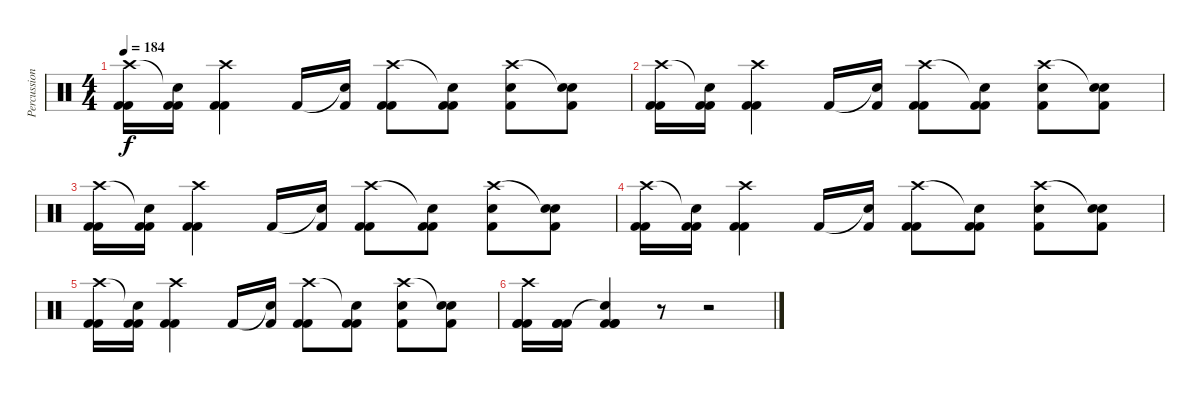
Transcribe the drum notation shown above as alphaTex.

\track ("Percussion" "Percussion") {instrument percussion}
\staff {score}
\articulation defaults
\ts (4 4)
\tempo 184
\clef neutral
\ks c
("Crash high (hit)" "Kick (hit) 2" "Kick (hit) 2").16{dy f} ("Snare (hit)"{t} "Kick (hit) 2" "Kick (hit) 2").16 ("Crash high (hit)" "Kick (hit) 2" "Kick (hit) 2").4 "Kick (hit) 2".16 ("Snare (hit)"{t} "Kick (hit) 2").16 ("Crash high (hit)" "Kick (hit) 2" "Kick (hit) 2").8 ("Snare (hit)"{t} "Kick (hit) 2" "Kick (hit) 2").8 ("Crash high (hit)" "Kick (hit) 2" "Snare (hit) 2").8 ("Snare (hit)"{t} "Kick (hit) 2" "Snare (hit) 2").8 |
("Crash high (hit)" "Kick (hit) 2" "Kick (hit) 2").16 ("Snare (hit)"{t} "Kick (hit) 2" "Kick (hit) 2").16 ("Crash high (hit)" "Kick (hit) 2" "Kick (hit) 2").4 "Kick (hit) 2".16 ("Snare (hit)"{t} "Kick (hit) 2").16 ("Crash high (hit)" "Kick (hit) 2" "Kick (hit) 2").8 ("Snare (hit)"{t} "Kick (hit) 2" "Kick (hit) 2").8 ("Crash high (hit)" "Kick (hit) 2" "Snare (hit) 2").8 ("Snare (hit)"{t} "Kick (hit) 2" "Snare (hit) 2").8 |
("Crash high (hit)" "Kick (hit) 2" "Kick (hit) 2").16 ("Snare (hit)"{t} "Kick (hit) 2" "Kick (hit) 2").16 ("Crash high (hit)" "Kick (hit) 2" "Kick (hit) 2").4 "Kick (hit) 2".16 ("Snare (hit)"{t} "Kick (hit) 2").16 ("Crash high (hit)" "Kick (hit) 2" "Kick (hit) 2").8 ("Snare (hit)"{t} "Kick (hit) 2" "Kick (hit) 2").8 ("Crash high (hit)" "Kick (hit) 2" "Snare (hit) 2").8 ("Snare (hit)"{t} "Kick (hit) 2" "Snare (hit) 2").8 |
("Crash high (hit)" "Kick (hit) 2" "Kick (hit) 2").16 ("Snare (hit)"{t} "Kick (hit) 2" "Kick (hit) 2").16 ("Crash high (hit)" "Kick (hit) 2" "Kick (hit) 2").4 "Kick (hit) 2".16 ("Snare (hit)"{t} "Kick (hit) 2").16 ("Crash high (hit)" "Kick (hit) 2" "Kick (hit) 2").8 ("Snare (hit)"{t} "Kick (hit) 2" "Kick (hit) 2").8 ("Crash high (hit)" "Kick (hit) 2" "Snare (hit) 2").8 ("Snare (hit)"{t} "Kick (hit) 2" "Snare (hit) 2").8 |
("Crash high (hit)" "Kick (hit) 2" "Kick (hit) 2").16 ("Snare (hit)"{t} "Kick (hit) 2" "Kick (hit) 2").16 ("Crash high (hit)" "Kick (hit) 2" "Kick (hit) 2").4 "Kick (hit) 2".16 ("Snare (hit)"{t} "Kick (hit) 2").16 ("Crash high (hit)" "Kick (hit) 2" "Kick (hit) 2").8 ("Snare (hit)"{t} "Kick (hit) 2" "Kick (hit) 2").8 ("Crash high (hit)" "Kick (hit) 2" "Snare (hit) 2").8 ("Snare (hit)"{t} "Kick (hit) 2" "Snare (hit) 2").8 |
("Crash high (hit)" "Kick (hit) 2" "Kick (hit) 2" "Kick (hit) 2").16 ("Kick (hit) 2" "Kick (hit) 2" "Kick (hit) 2").16 ("Snare (hit)"{t} "Kick (hit) 2" "Kick (hit) 2" "Kick (hit) 2").4 r.8 r.2
